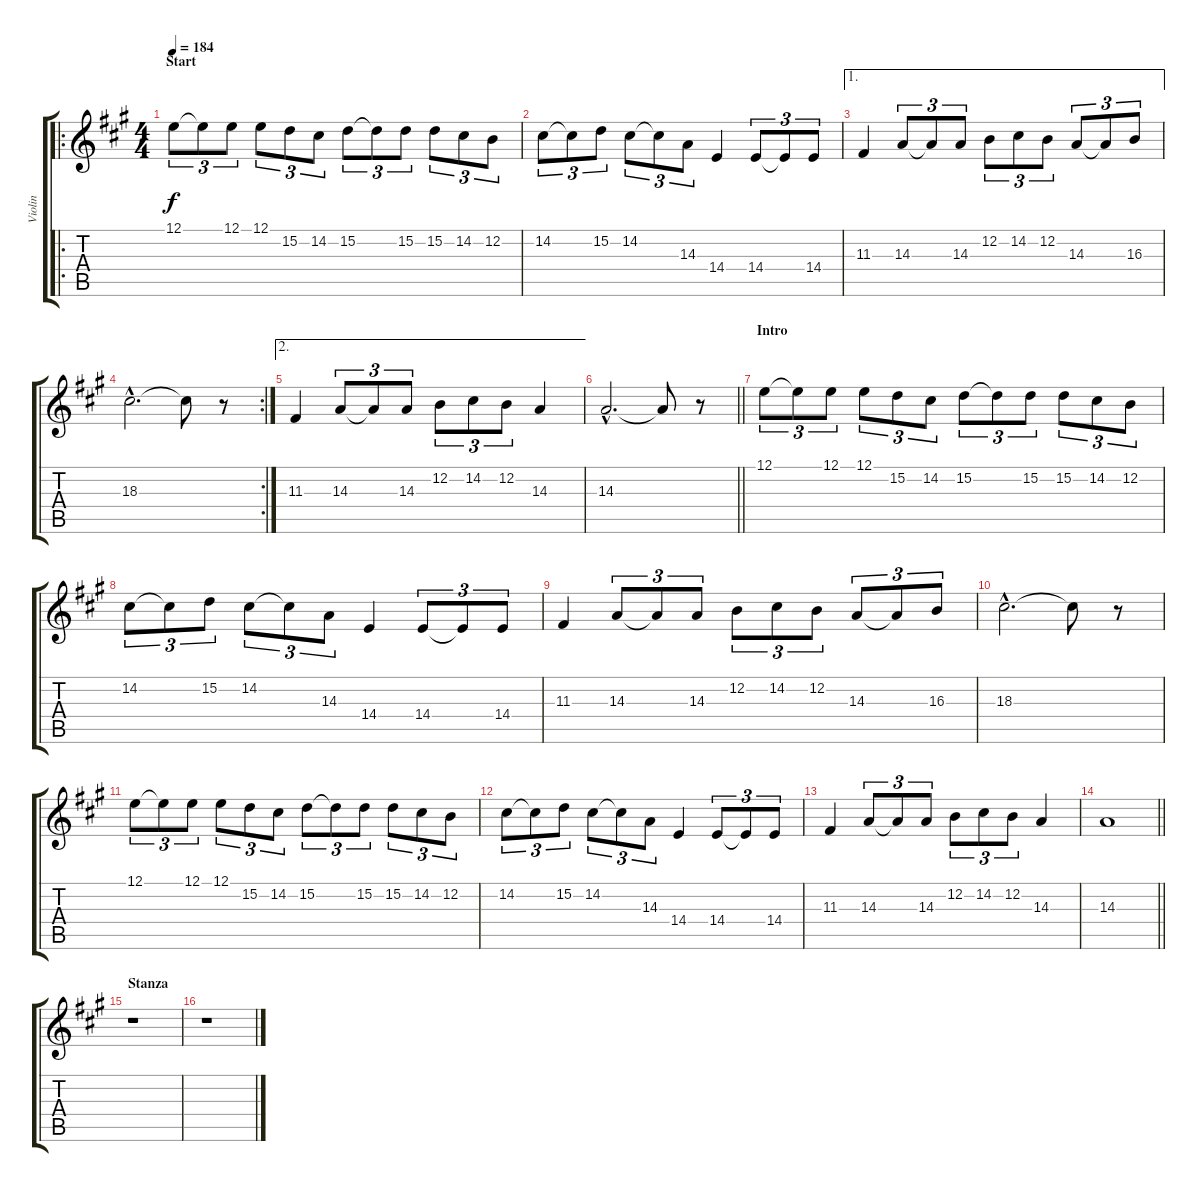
\track ("Violin" "Violin") {instrument violin}
\staff {score tabs}
\tuning (E4 B3 G3 D3 A2 E2) {hide}
\ro
\ts (4 4)
\section ("" "Start")
\tempo 184
\clef g2
\ks f#minor
12.1.8{tu (3 2) dy f instrument violin} 12.1{t}.8{tu (3 2)} 12.1.8{tu (3 2)} 12.1.8{tu (3 2)} 15.2.8{tu (3 2)} 14.2.8{tu (3 2)} 15.2.8{tu (3 2)} 15.2{t}.8{tu (3 2)} 15.2.8{tu (3 2)} 15.2.8{tu (3 2)} 14.2.8{tu (3 2)} 12.2.8{tu (3 2)} |
14.2.8{tu (3 2)} 14.2{t}.8{tu (3 2)} 15.2.8{tu (3 2)} 14.2.8{tu (3 2)} 14.2{t}.8{tu (3 2)} 14.3.8{tu (3 2)} 14.4.4 14.4.8{tu (3 2)} 14.4{t}.8{tu (3 2)} 14.4.8{tu (3 2)} |
\ae 1
11.3.4 14.3.8{tu (3 2)} 14.3{t}.8{tu (3 2)} 14.3.8{tu (3 2)} 12.2.8{tu (3 2)} 14.2.8{tu (3 2)} 12.2.8{tu (3 2)} 14.3.8{tu (3 2)} 14.3{t}.8{tu (3 2)} 16.3.8{tu (3 2)} |
\rc 2
18.3{hac}.2{d} 18.3{t}.8 r.8 |
\ae 2
11.3.4 14.3.8{tu (3 2)} 14.3{t}.8{tu (3 2)} 14.3.8{tu (3 2)} 12.2.8{tu (3 2)} 14.2.8{tu (3 2)} 12.2.8{tu (3 2)} 14.3.4 |
\barLineRight lightlight
14.3{hac}.2{d} 14.3{t}.8 r.8 |
\section ("" "Intro")
12.1.8{tu (3 2)} 12.1{t}.8{tu (3 2)} 12.1.8{tu (3 2)} 12.1.8{tu (3 2)} 15.2.8{tu (3 2)} 14.2.8{tu (3 2)} 15.2.8{tu (3 2)} 15.2{t}.8{tu (3 2)} 15.2.8{tu (3 2)} 15.2.8{tu (3 2)} 14.2.8{tu (3 2)} 12.2.8{tu (3 2)} |
14.2.8{tu (3 2)} 14.2{t}.8{tu (3 2)} 15.2.8{tu (3 2)} 14.2.8{tu (3 2)} 14.2{t}.8{tu (3 2)} 14.3.8{tu (3 2)} 14.4.4 14.4.8{tu (3 2)} 14.4{t}.8{tu (3 2)} 14.4.8{tu (3 2)} |
11.3.4 14.3.8{tu (3 2)} 14.3{t}.8{tu (3 2)} 14.3.8{tu (3 2)} 12.2.8{tu (3 2)} 14.2.8{tu (3 2)} 12.2.8{tu (3 2)} 14.3.8{tu (3 2)} 14.3{t}.8{tu (3 2)} 16.3.8{tu (3 2)} |
18.3{hac}.2{d} 18.3{t}.8 r.8 |
12.1.8{tu (3 2)} 12.1{t}.8{tu (3 2)} 12.1.8{tu (3 2)} 12.1.8{tu (3 2)} 15.2.8{tu (3 2)} 14.2.8{tu (3 2)} 15.2.8{tu (3 2)} 15.2{t}.8{tu (3 2)} 15.2.8{tu (3 2)} 15.2.8{tu (3 2)} 14.2.8{tu (3 2)} 12.2.8{tu (3 2)} |
14.2.8{tu (3 2)} 14.2{t}.8{tu (3 2)} 15.2.8{tu (3 2)} 14.2.8{tu (3 2)} 14.2{t}.8{tu (3 2)} 14.3.8{tu (3 2)} 14.4.4 14.4.8{tu (3 2)} 14.4{t}.8{tu (3 2)} 14.4.8{tu (3 2)} |
11.3.4 14.3.8{tu (3 2)} 14.3{t}.8{tu (3 2)} 14.3.8{tu (3 2)} 12.2.8{tu (3 2)} 14.2.8{tu (3 2)} 12.2.8{tu (3 2)} 14.3.4 |
\barLineRight lightlight
14.3.1 |
\section ("" "Stanza")
r.1 |
r.1
